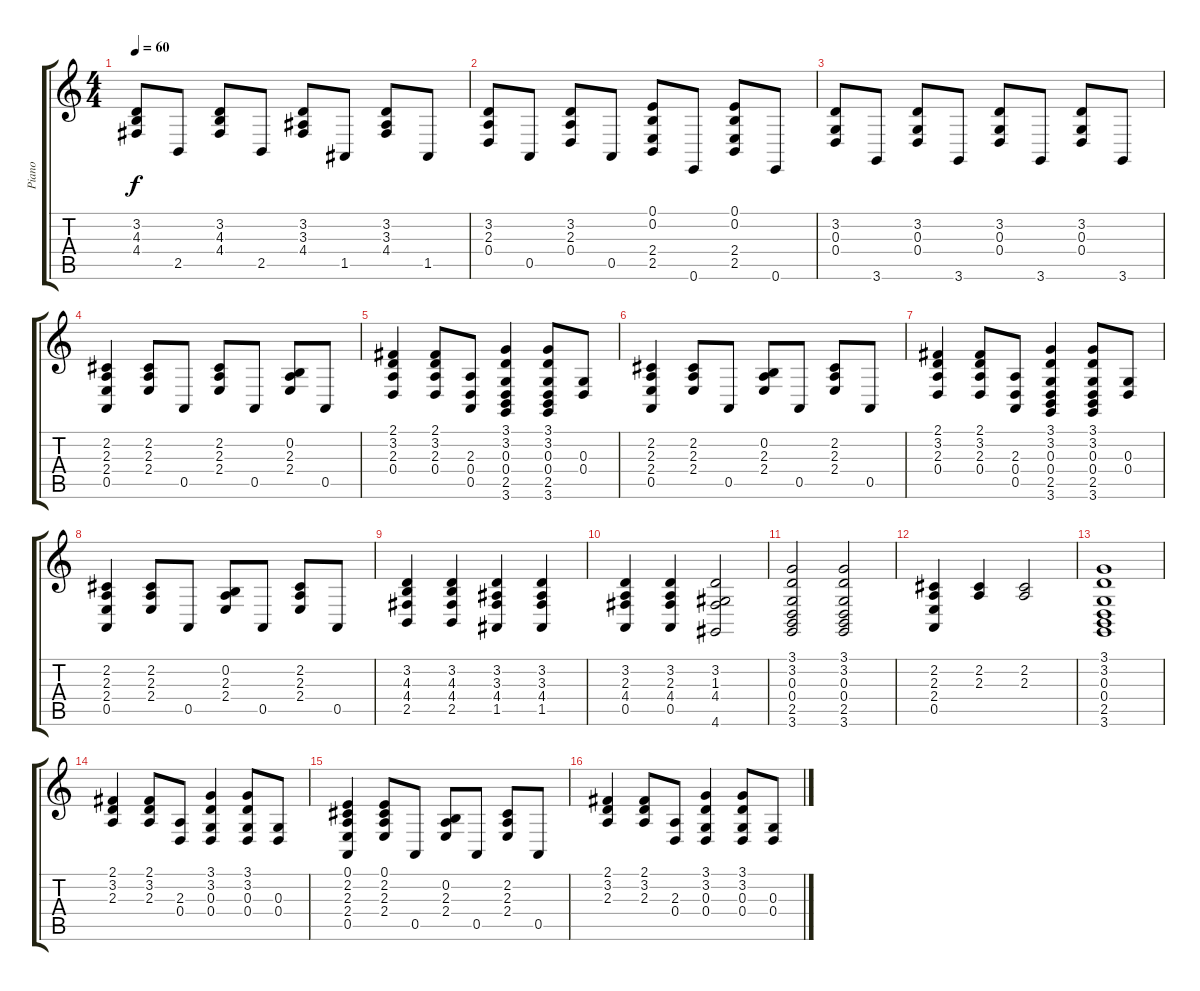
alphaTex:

\track ("Piano" "Piano") {instrument acousticgrandpiano}
\staff {score tabs}
\tuning (E4 B3 G3 D3 A2 E2) {hide}
\ts (4 4)
\tempo 60
\clef g2
\ks c
(3.2 4.3 4.4).8{dy f} 2.5.8 (3.2 4.3 4.4).8 2.5.8 (3.2 3.3 4.4).8 1.5.8 (3.2 3.3 4.4).8 1.5.8 |
(3.2 2.3 0.4).8 0.5.8 (3.2 2.3 0.4).8 0.5.8 (0.1 0.2 2.4 2.5).8 0.6.8 (0.1 0.2 2.4 2.5).8 0.6.8 |
(3.2 0.3 0.4).8 3.6.8 (3.2 0.3 0.4).8 3.6.8 (3.2 0.3 0.4).8 3.6.8 (3.2 0.3 0.4).8 3.6.8 |
(2.2 2.3 2.4 0.5).4 (2.2 2.3 2.4).8 0.5.8 (2.2 2.3 2.4).8 0.5.8 (0.2 2.3 2.4).8 0.5.8 |
(2.1 3.2 2.3 0.4).4 (2.1 3.2 2.3 0.4).8 (2.3 0.4 0.5).8 (3.1 3.2 0.3 0.4 2.5 3.6).4 (3.1 3.2 0.3 0.4 2.5 3.6).8 (0.3 0.4).8 |
(2.2 2.3 2.4 0.5).4 (2.2 2.3 2.4).8 0.5.8 (0.2 2.3 2.4).8 0.5.8 (2.2 2.3 2.4).8 0.5.8 |
(2.1 3.2 2.3 0.4).4 (2.1 3.2 2.3 0.4).8 (2.3 0.4 0.5).8 (3.1 3.2 0.3 0.4 2.5 3.6).4 (3.1 3.2 0.3 0.4 2.5 3.6).8 (0.3 0.4).8 |
(2.2 2.3 2.4 0.5).4 (2.2 2.3 2.4).8 0.5.8 (0.2 2.3 2.4).8 0.5.8 (2.2 2.3 2.4).8 0.5.8 |
(3.2 4.3 4.4 2.5).4 (3.2 4.3 4.4 2.5).4 (3.2 3.3 4.4 1.5).4 (3.2 3.3 4.4 1.5).4 |
(3.2 2.3 4.4 0.5).4 (3.2 2.3 4.4 0.5).4 (3.2 1.3 4.4 4.6).2 |
(3.1 3.2 0.3 0.4 2.5 3.6).2 (3.1 3.2 0.3 0.4 2.5 3.6).2 |
(2.2 2.3 2.4 0.5).4 (2.2 2.3).4 (2.2 2.3).2 |
(3.1 3.2 0.3 0.4 2.5 3.6).1 |
(2.1 3.2 2.3).4 (2.1 3.2 2.3).8 (2.3 0.4).8 (3.1 3.2 0.3 0.4).4 (3.1 3.2 0.3 0.4).8 (0.3 0.4).8 |
(0.1 2.2 2.3 2.4 0.5).4 (0.1 2.2 2.3 2.4).8 0.5.8 (0.2 2.3 2.4).8 0.5.8 (2.2 2.3 2.4).8 0.5.8 |
(2.1 3.2 2.3).4 (2.1 3.2 2.3).8 (2.3 0.4).8 (3.1 3.2 0.3 0.4).4 (3.1 3.2 0.3 0.4).8 (0.3 0.4).8
